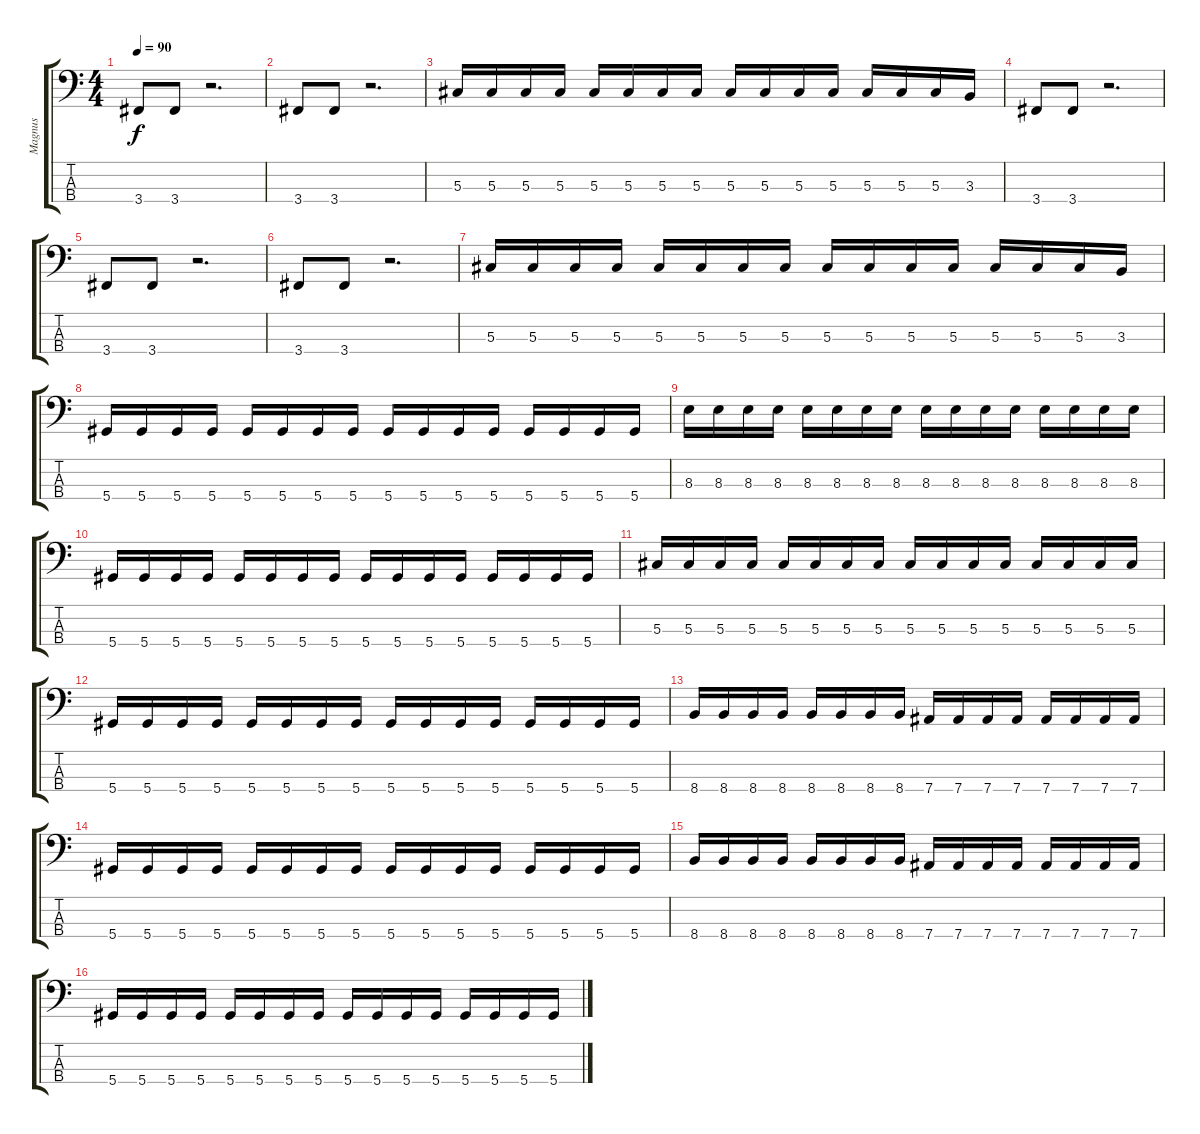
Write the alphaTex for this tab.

\track ("Magnus" "Magnus") {instrument electricbassfinger}
\staff {score tabs}
\tuning (Gb2 Db2 Ab1 Eb1) {hide}
\ts (4 4)
\tempo 90
\clef f4
\ks c
3.4.8{dy f} 3.4.8 r.2{d} |
3.4.8 3.4.8 r.2{d} |
5.3.16 5.3.16 5.3.16 5.3.16 5.3.16 5.3.16 5.3.16 5.3.16 5.3.16 5.3.16 5.3.16 5.3.16 5.3.16 5.3.16 5.3.16 3.3.16 |
3.4.8 3.4.8 r.2{d} |
3.4.8 3.4.8 r.2{d} |
3.4.8 3.4.8 r.2{d} |
5.3.16 5.3.16 5.3.16 5.3.16 5.3.16 5.3.16 5.3.16 5.3.16 5.3.16 5.3.16 5.3.16 5.3.16 5.3.16 5.3.16 5.3.16 3.3.16 |
5.4.16 5.4.16 5.4.16 5.4.16 5.4.16 5.4.16 5.4.16 5.4.16 5.4.16 5.4.16 5.4.16 5.4.16 5.4.16 5.4.16 5.4.16 5.4.16 |
8.3.16 8.3.16 8.3.16 8.3.16 8.3.16 8.3.16 8.3.16 8.3.16 8.3.16 8.3.16 8.3.16 8.3.16 8.3.16 8.3.16 8.3.16 8.3.16 |
5.4.16 5.4.16 5.4.16 5.4.16 5.4.16 5.4.16 5.4.16 5.4.16 5.4.16 5.4.16 5.4.16 5.4.16 5.4.16 5.4.16 5.4.16 5.4.16 |
5.3.16 5.3.16 5.3.16 5.3.16 5.3.16 5.3.16 5.3.16 5.3.16 5.3.16 5.3.16 5.3.16 5.3.16 5.3.16 5.3.16 5.3.16 5.3.16 |
5.4.16 5.4.16 5.4.16 5.4.16 5.4.16 5.4.16 5.4.16 5.4.16 5.4.16 5.4.16 5.4.16 5.4.16 5.4.16 5.4.16 5.4.16 5.4.16 |
8.4.16 8.4.16 8.4.16 8.4.16 8.4.16 8.4.16 8.4.16 8.4.16 7.4.16 7.4.16 7.4.16 7.4.16 7.4.16 7.4.16 7.4.16 7.4.16 |
5.4.16 5.4.16 5.4.16 5.4.16 5.4.16 5.4.16 5.4.16 5.4.16 5.4.16 5.4.16 5.4.16 5.4.16 5.4.16 5.4.16 5.4.16 5.4.16 |
8.4.16 8.4.16 8.4.16 8.4.16 8.4.16 8.4.16 8.4.16 8.4.16 7.4.16 7.4.16 7.4.16 7.4.16 7.4.16 7.4.16 7.4.16 7.4.16 |
5.4.16 5.4.16 5.4.16 5.4.16 5.4.16 5.4.16 5.4.16 5.4.16 5.4.16 5.4.16 5.4.16 5.4.16 5.4.16 5.4.16 5.4.16 5.4.16
